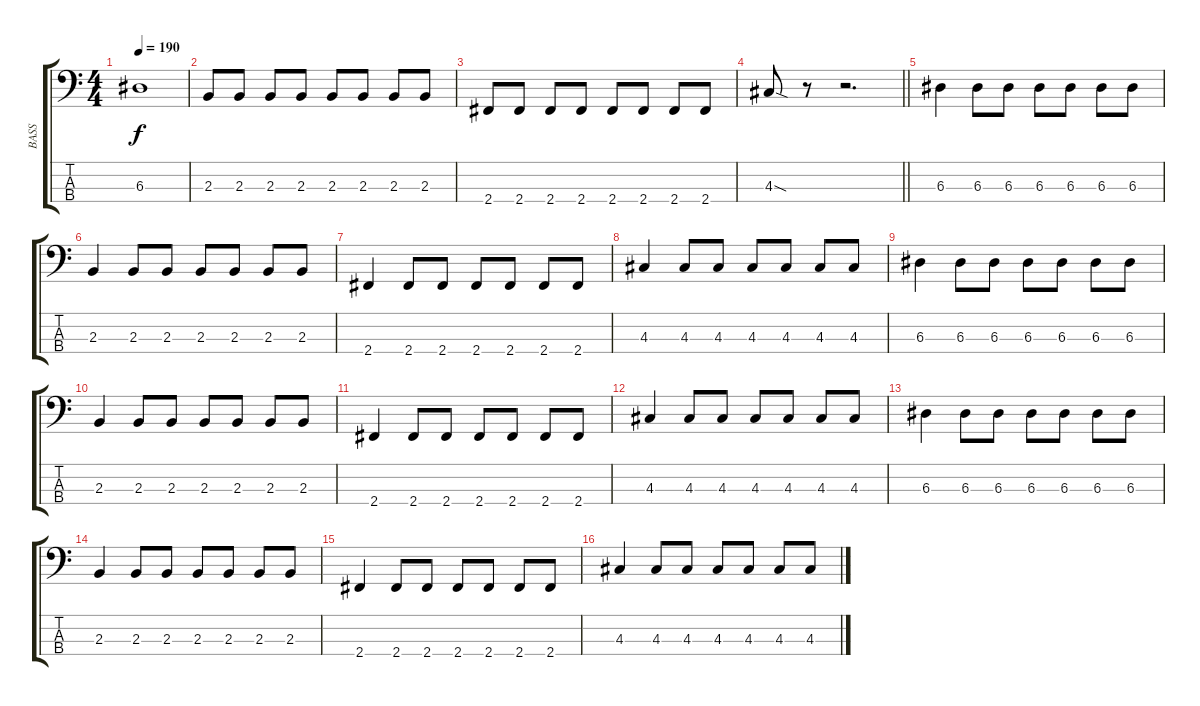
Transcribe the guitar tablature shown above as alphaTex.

\track ("BASS" "BASS") {instrument electricbassfinger}
\staff {score tabs}
\tuning (G2 D2 A1 E1) {hide}
\ts (4 4)
\tempo 190
\clef f4
\ks c
6.3.1{dy f} |
2.3.8 2.3.8 2.3.8 2.3.8 2.3.8 2.3.8 2.3.8 2.3.8 |
2.4.8 2.4.8 2.4.8 2.4.8 2.4.8 2.4.8 2.4.8 2.4.8 |
\barLineRight lightlight
4.3{sod}.8 r.8 r.2{d} |
6.3.4 6.3.8 6.3.8 6.3.8 6.3.8 6.3.8 6.3.8 |
2.3.4 2.3.8 2.3.8 2.3.8 2.3.8 2.3.8 2.3.8 |
2.4.4 2.4.8 2.4.8 2.4.8 2.4.8 2.4.8 2.4.8 |
4.3.4 4.3.8 4.3.8 4.3.8 4.3.8 4.3.8 4.3.8 |
6.3.4 6.3.8 6.3.8 6.3.8 6.3.8 6.3.8 6.3.8 |
2.3.4 2.3.8 2.3.8 2.3.8 2.3.8 2.3.8 2.3.8 |
2.4.4 2.4.8 2.4.8 2.4.8 2.4.8 2.4.8 2.4.8 |
4.3.4 4.3.8 4.3.8 4.3.8 4.3.8 4.3.8 4.3.8 |
6.3.4 6.3.8 6.3.8 6.3.8 6.3.8 6.3.8 6.3.8 |
2.3.4 2.3.8 2.3.8 2.3.8 2.3.8 2.3.8 2.3.8 |
2.4.4 2.4.8 2.4.8 2.4.8 2.4.8 2.4.8 2.4.8 |
4.3.4 4.3.8 4.3.8 4.3.8 4.3.8 4.3.8 4.3.8
